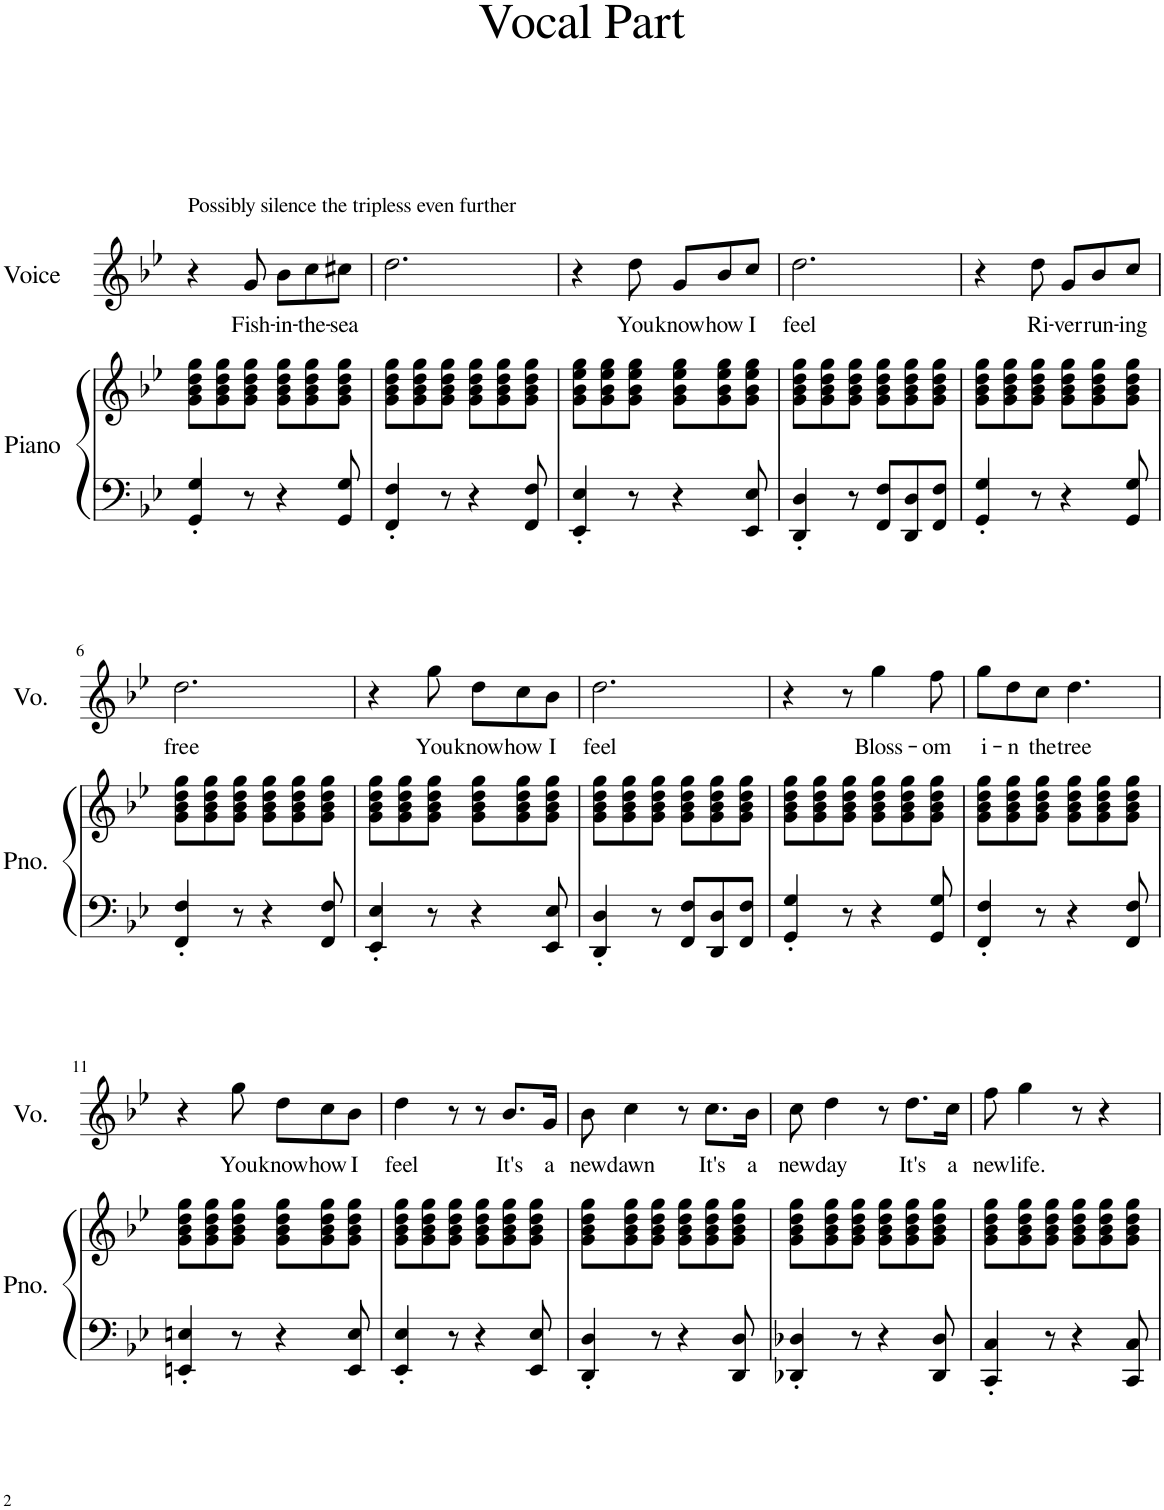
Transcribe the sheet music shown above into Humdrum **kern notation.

**kern	**kern	**kern	**text
*part2	*part2	*part1	*part1
*staff3	*staff2	*staff1	*staff1
*I"Piano	*	*I"Voice	*
*I'Pno.	*	*I'Vo.	*
!!LO:PB:g=z
*clefF4	*clefG2	*clefG2	*
*k[b-e-]	*k[b-e-]	*k[b-e-]	*
*M6/8	*M6/8	*M6/8	*
=1	=1	=1	=1
!	!	!LO:TX:a:t=Possibly silence the tripless even further	!
4GG/' 4G/'	8g\ 8b-\ 8dd\ 8gg\L	4r	.
.	8g\ 8b-\ 8dd\ 8gg\	.	.
!	!	!	!LO:LY:b
8r	8g\ 8b-\ 8dd\ 8gg\J	8g/	Fish-
!	!	!	!LO:LY:b
4r	8g\ 8b-\ 8dd\ 8gg\L	8b-\L	-in-
!	!	!	!LO:LY:b
.	8g\ 8b-\ 8dd\ 8gg\	8cc\	-the-
!	!	!	!LO:LY:b
8GG/ 8G/	8g\ 8b-\ 8dd\ 8gg\J	8cc#X\J	-sea
=2	=2	=2	=2
4FF/' 4F/'	8g\ 8b-\ 8dd\ 8gg\L	2.dd\	.
.	8g\ 8b-\ 8dd\ 8gg\	.	.
8r	8g\ 8b-\ 8dd\ 8gg\J	.	.
4r	8g\ 8b-\ 8dd\ 8gg\L	.	.
.	8g\ 8b-\ 8dd\ 8gg\	.	.
8FF/ 8F/	8g\ 8b-\ 8dd\ 8gg\J	.	.
=3	=3	=3	=3
4EE-/' 4E-/'	8g\ 8b-\ 8ee-\ 8gg\L	4r	.
.	8g\ 8b-\ 8ee-\ 8gg\	.	.
!	!	!	!LO:LY:b
8r	8g\ 8b-\ 8ee-\ 8gg\J	8dd\	You
!	!	!	!LO:LY:b
4r	8g\ 8b-\ 8ee-\ 8gg\L	8g/L	know
!	!	!	!LO:LY:b
.	8g\ 8b-\ 8ee-\ 8gg\	8b-/	how
!	!	!	!LO:LY:b
8EE-/ 8E-/	8g\ 8b-\ 8ee-\ 8gg\J	8cc/J	I
=4	=4	=4	=4
!	!	!	!LO:LY:b
4DD/' 4D/'	8g\ 8b-\ 8dd\ 8gg\L	2.dd\	feel
.	8g\ 8b-\ 8dd\ 8gg\	.	.
8r	8g\ 8b-\ 8dd\ 8gg\J	.	.
8FF/ 8F/L	8g\ 8b-\ 8dd\ 8gg\L	.	.
8DD/ 8D/	8g\ 8b-\ 8dd\ 8gg\	.	.
8FF/ 8F/J	8g\ 8b-\ 8dd\ 8gg\J	.	.
=5	=5	=5	=5
4GG/' 4G/'	8g\ 8b-\ 8dd\ 8gg\L	4r	.
.	8g\ 8b-\ 8dd\ 8gg\	.	.
!	!	!	!LO:LY:b
8r	8g\ 8b-\ 8dd\ 8gg\J	8dd\	Ri-
!	!	!	!LO:LY:b
4r	8g\ 8b-\ 8dd\ 8gg\L	8g/L	-ver
!	!	!	!LO:LY:b
.	8g\ 8b-\ 8dd\ 8gg\	8b-/	run-
!	!	!	!LO:LY:b
8GG/ 8G/	8g\ 8b-\ 8dd\ 8gg\J	8cc/J	-ing
!!LO:LB:g=z
=6	=6	=6	=6
!	!	!	!LO:LY:b
4FF/' 4F/'	8g\ 8b-\ 8dd\ 8gg\L	2.dd\	free
.	8g\ 8b-\ 8dd\ 8gg\	.	.
8r	8g\ 8b-\ 8dd\ 8gg\J	.	.
4r	8g\ 8b-\ 8dd\ 8gg\L	.	.
.	8g\ 8b-\ 8dd\ 8gg\	.	.
8FF/ 8F/	8g\ 8b-\ 8dd\ 8gg\J	.	.
=7	=7	=7	=7
4EE-/' 4E-/'	8g\ 8b-\ 8dd\ 8gg\L	4r	.
.	8g\ 8b-\ 8dd\ 8gg\	.	.
!	!	!	!LO:LY:b
8r	8g\ 8b-\ 8dd\ 8gg\J	8gg\	You
!	!	!	!LO:LY:b
4r	8g\ 8b-\ 8dd\ 8gg\L	8dd\L	know
!	!	!	!LO:LY:b
.	8g\ 8b-\ 8dd\ 8gg\	8cc\	how
!	!	!	!LO:LY:b
8EE-/ 8E-/	8g\ 8b-\ 8dd\ 8gg\J	8b-\J	I
=8	=8	=8	=8
!	!	!	!LO:LY:b
4DD/' 4D/'	8g\ 8b-\ 8dd\ 8gg\L	2.dd\	feel
.	8g\ 8b-\ 8dd\ 8gg\	.	.
8r	8g\ 8b-\ 8dd\ 8gg\J	.	.
8FF/ 8F/L	8g\ 8b-\ 8dd\ 8gg\L	.	.
8DD/ 8D/	8g\ 8b-\ 8dd\ 8gg\	.	.
8FF/ 8F/J	8g\ 8b-\ 8dd\ 8gg\J	.	.
=9	=9	=9	=9
4GG/' 4G/'	8g\ 8b-\ 8dd\ 8gg\L	4r	.
.	8g\ 8b-\ 8dd\ 8gg\	.	.
8r	8g\ 8b-\ 8dd\ 8gg\J	8r	.
!	!	!	!LO:LY:b
4r	8g\ 8b-\ 8dd\ 8gg\L	4gg\	Bloss-
.	8g\ 8b-\ 8dd\ 8gg\	.	.
!	!	!	!LO:LY:b
8GG/ 8G/	8g\ 8b-\ 8dd\ 8gg\J	8ff\	-om
=10	=10	=10	=10
!	!	!	!LO:LY:b
4FF/' 4F/'	8g\ 8b-\ 8dd\ 8gg\L	8gg\L	i-
!	!	!	!LO:LY:b
.	8g\ 8b-\ 8dd\ 8gg\	8dd\	-n
!	!	!	!LO:LY:b
8r	8g\ 8b-\ 8dd\ 8gg\J	8cc\J	the
!	!	!	!LO:LY:b
4r	8g\ 8b-\ 8dd\ 8gg\L	4.dd\	tree
.	8g\ 8b-\ 8dd\ 8gg\	.	.
8FF/ 8F/	8g\ 8b-\ 8dd\ 8gg\J	.	.
!!LO:LB:g=z
=11	=11	=11	=11
4EEn/' 4En/'	8g\ 8b-\ 8dd\ 8gg\L	4r	.
.	8g\ 8b-\ 8dd\ 8gg\	.	.
!	!	!	!LO:LY:b
8r	8g\ 8b-\ 8dd\ 8gg\J	8gg\	You
!	!	!	!LO:LY:b
4r	8g\ 8b-\ 8dd\ 8gg\L	8dd\L	know
!	!	!	!LO:LY:b
.	8g\ 8b-\ 8dd\ 8gg\	8cc\	how
!	!	!	!LO:LY:b
8EE/ 8E/	8g\ 8b-\ 8dd\ 8gg\J	8b-\J	I
=12	=12	=12	=12
!	!	!	!LO:LY:b
4EE-/' 4E-/'	8g\ 8b-\ 8dd\ 8gg\L	4dd\	feel
.	8g\ 8b-\ 8dd\ 8gg\	.	.
8r	8g\ 8b-\ 8dd\ 8gg\J	8r	.
4r	8g\ 8b-\ 8dd\ 8gg\L	8r	.
!	!	!	!LO:LY:b
.	8g\ 8b-\ 8dd\ 8gg\	8.b-/L	It's
8EE-/ 8E-/	8g\ 8b-\ 8dd\ 8gg\J	.	.
!	!	!	!LO:LY:b
.	.	16g/Jk	a
=13	=13	=13	=13
!	!	!	!LO:LY:b
4DD/' 4D/'	8g\ 8b-\ 8dd\ 8gg\L	8b-\	new
!	!	!	!LO:LY:b
.	8g\ 8b-\ 8dd\ 8gg\	4cc\	dawn
8r	8g\ 8b-\ 8dd\ 8gg\J	.	.
4r	8g\ 8b-\ 8dd\ 8gg\L	8r	.
!	!	!	!LO:LY:b
.	8g\ 8b-\ 8dd\ 8gg\	8.cc\L	It's
8DD/ 8D/	8g\ 8b-\ 8dd\ 8gg\J	.	.
!	!	!	!LO:LY:b
.	.	16b-\Jk	a
=14	=14	=14	=14
!	!	!	!LO:LY:b
4DD-X/' 4D-X/'	8g\ 8b-\ 8dd\ 8gg\L	8cc\	new
!	!	!	!LO:LY:b
.	8g\ 8b-\ 8dd\ 8gg\	4dd\	day
8r	8g\ 8b-\ 8dd\ 8gg\J	.	.
4r	8g\ 8b-\ 8dd\ 8gg\L	8r	.
!	!	!	!LO:LY:b
.	8g\ 8b-\ 8dd\ 8gg\	8.dd\L	It's
8DD-/ 8D-/	8g\ 8b-\ 8dd\ 8gg\J	.	.
!	!	!	!LO:LY:b
.	.	16cc\Jk	a
=15	=15	=15	=15
!	!	!	!LO:LY:b
4CC/' 4C/'	8g\ 8b-\ 8dd\ 8gg\L	8ff\	new
!	!	!	!LO:LY:b
.	8g\ 8b-\ 8dd\ 8gg\	4gg\	life.
8r	8g\ 8b-\ 8dd\ 8gg\J	.	.
4r	8g\ 8b-\ 8dd\ 8gg\L	8r	.
.	8g\ 8b-\ 8dd\ 8gg\	4r	.
8CC/ 8C/	8g\ 8b-\ 8dd\ 8gg\J	.	.
=	=	=	=
*-	*-	*-	*-
